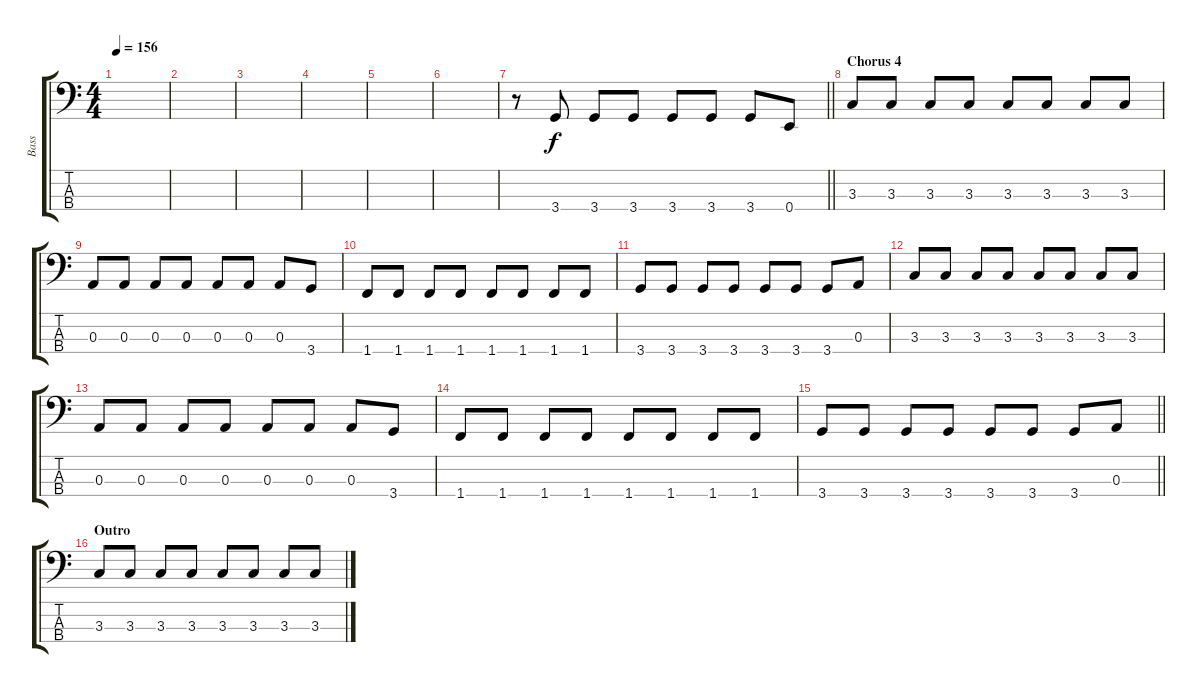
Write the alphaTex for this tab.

\track ("Bass" "Bass") {instrument electricbassfinger}
\staff {score tabs}
\tuning (G2 D2 A1 E1) {hide}
\ts (4 4)
\tempo 156
\clef f4
\ks c
|
|
|
|
|
|
\barLineRight lightlight
r.8 3.4.8 3.4.8 3.4.8 3.4.8 3.4.8 3.4.8 0.4.8 |
\section ("" "Chorus 4")
3.3.8 3.3.8 3.3.8 3.3.8 3.3.8 3.3.8 3.3.8 3.3.8 |
0.3.8 0.3.8 0.3.8 0.3.8 0.3.8 0.3.8 0.3.8 3.4.8 |
1.4.8 1.4.8 1.4.8 1.4.8 1.4.8 1.4.8 1.4.8 1.4.8 |
3.4.8 3.4.8 3.4.8 3.4.8 3.4.8 3.4.8 3.4.8 0.3.8 |
3.3.8 3.3.8 3.3.8 3.3.8 3.3.8 3.3.8 3.3.8 3.3.8 |
0.3.8 0.3.8 0.3.8 0.3.8 0.3.8 0.3.8 0.3.8 3.4.8 |
1.4.8 1.4.8 1.4.8 1.4.8 1.4.8 1.4.8 1.4.8 1.4.8 |
\barLineRight lightlight
3.4.8 3.4.8 3.4.8 3.4.8 3.4.8 3.4.8 3.4.8 0.3.8 |
\section ("" "Outro")
3.3.8 3.3.8 3.3.8 3.3.8 3.3.8 3.3.8 3.3.8 3.3.8
